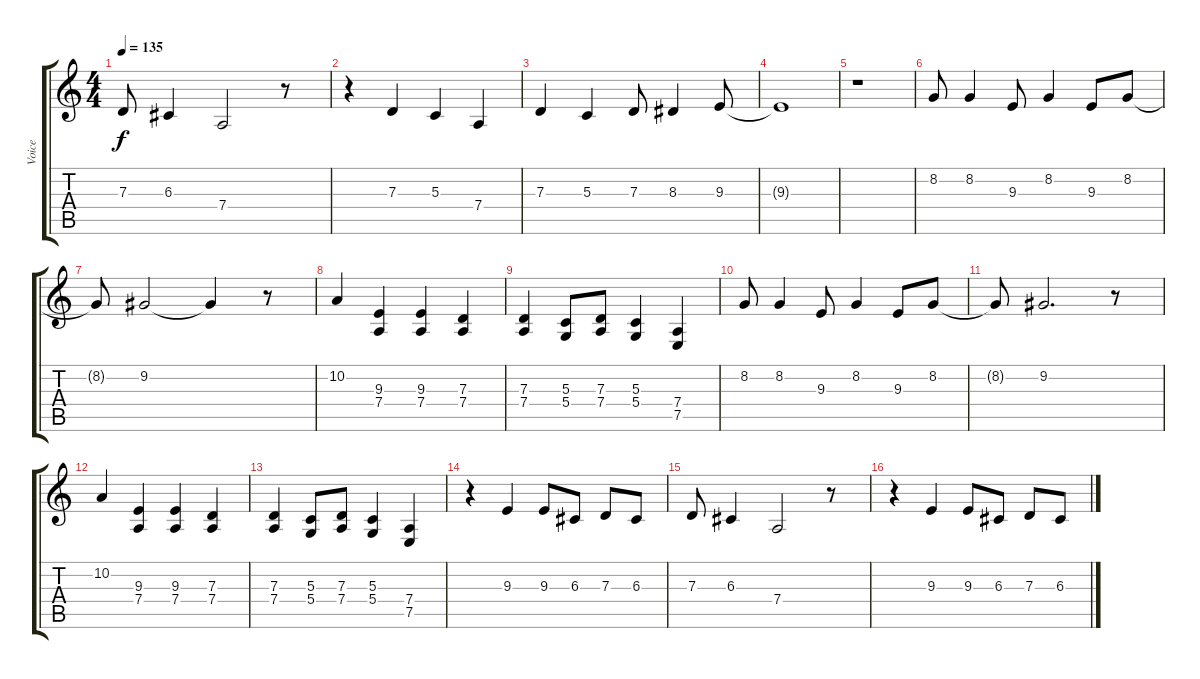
\track ("Voice" "Voice") {instrument lead2sawtooth}
\staff {score tabs}
\tuning (E4 B3 G3 D3 A2 E2) {hide}
\ts (4 4)
\tempo 135
\clef g2
\ks c
7.3.8{dy f} 6.3.4 7.4.2 r.8 |
r.4 7.3.4 5.3.4 7.4.4 |
7.3.4 5.3.4 7.3.8 8.3.4 9.3.8 |
9.3{t}.1 |
r.1 |
8.2.8 8.2.4 9.3.8 8.2.4 9.3.8 8.2.8 |
8.2{t}.8 9.2.2 9.2{t}.4 r.8 |
10.2.4 (9.3 7.4).4 (9.3 7.4).4 (7.3 7.4).4 |
(7.3 7.4).4 (5.3 5.4).8 (7.3 7.4).8 (5.3 5.4).4 (7.4 7.5).4 |
8.2.8 8.2.4 9.3.8 8.2.4 9.3.8 8.2.8 |
8.2{t}.8 9.2.2{d} r.8 |
10.2.4 (9.3 7.4).4 (9.3 7.4).4 (7.3 7.4).4 |
(7.3 7.4).4 (5.3 5.4).8 (7.3 7.4).8 (5.3 5.4).4 (7.4 7.5).4 |
r.4 9.3.4 9.3.8 6.3.8 7.3.8 6.3.8 |
7.3.8 6.3.4 7.4.2 r.8 |
r.4 9.3.4 9.3.8 6.3.8 7.3.8 6.3.8
